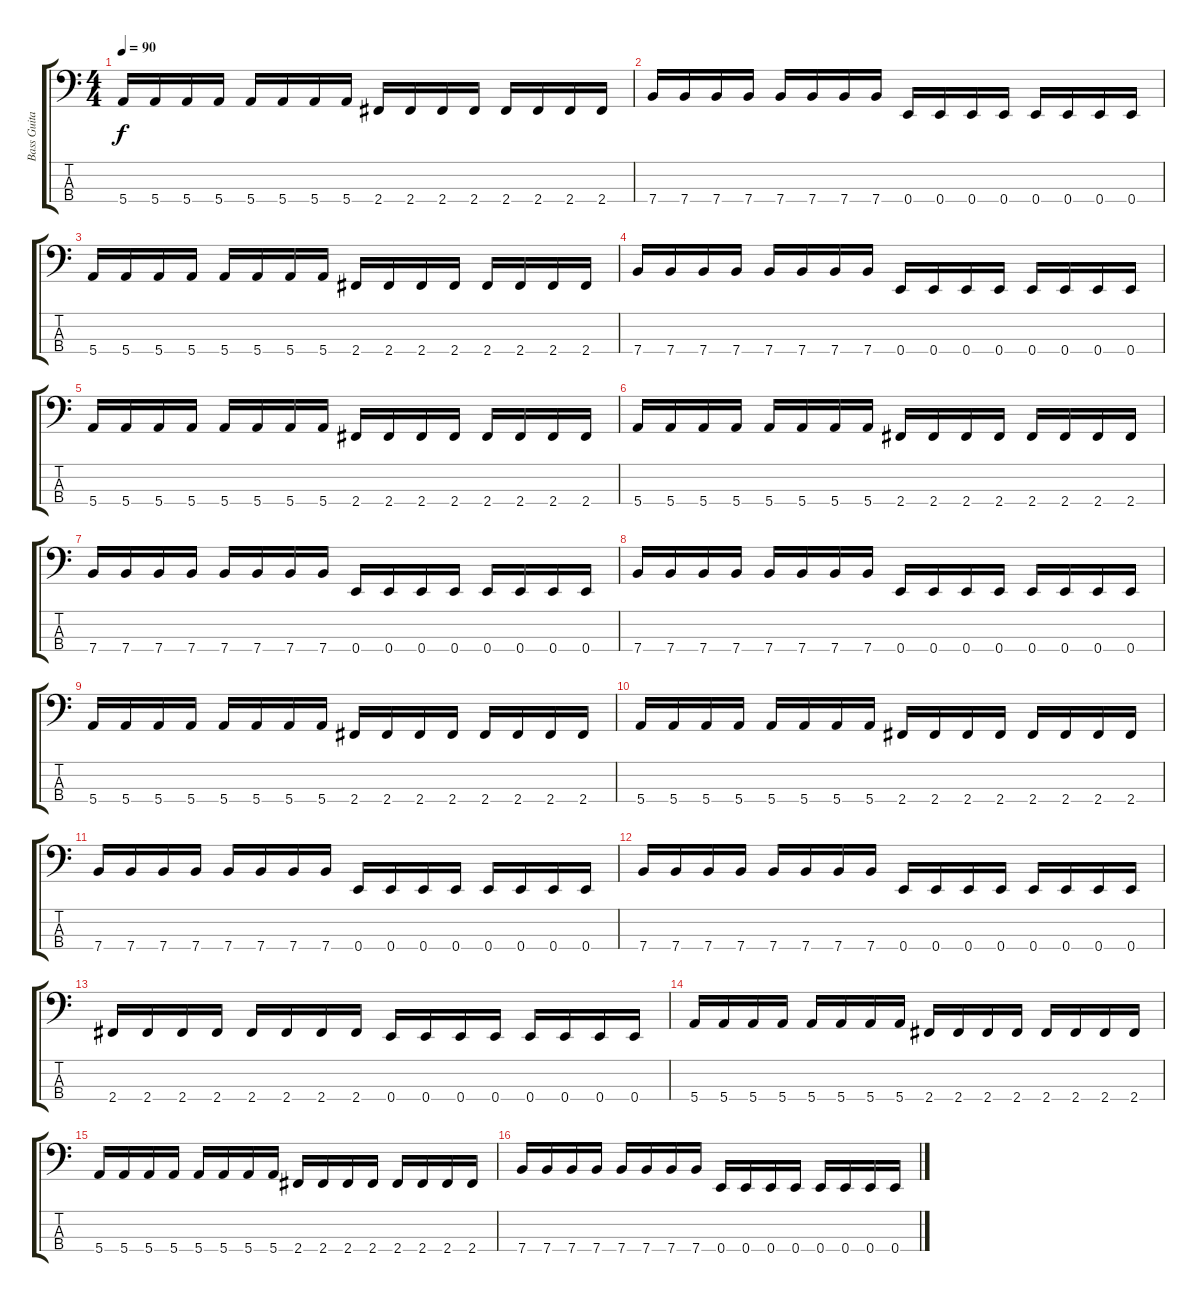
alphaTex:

\track ("Bass Guitar" "Bass Guita") {instrument electricbasspick}
\staff {score tabs}
\tuning (G2 D2 A1 E1) {hide}
\ts (4 4)
\tempo 90
\clef f4
\ks c
5.4.16{dy f instrument electricbasspick} 5.4.16 5.4.16 5.4.16 5.4.16 5.4.16 5.4.16 5.4.16 2.4.16 2.4.16 2.4.16 2.4.16 2.4.16 2.4.16 2.4.16 2.4.16 |
7.4.16 7.4.16 7.4.16 7.4.16 7.4.16 7.4.16 7.4.16 7.4.16 0.4.16 0.4.16 0.4.16 0.4.16 0.4.16 0.4.16 0.4.16 0.4.16 |
5.4.16 5.4.16 5.4.16 5.4.16 5.4.16 5.4.16 5.4.16 5.4.16 2.4.16 2.4.16 2.4.16 2.4.16 2.4.16 2.4.16 2.4.16 2.4.16 |
7.4.16 7.4.16 7.4.16 7.4.16 7.4.16 7.4.16 7.4.16 7.4.16 0.4.16 0.4.16 0.4.16 0.4.16 0.4.16 0.4.16 0.4.16 0.4.16 |
5.4.16 5.4.16 5.4.16 5.4.16 5.4.16 5.4.16 5.4.16 5.4.16 2.4.16 2.4.16 2.4.16 2.4.16 2.4.16 2.4.16 2.4.16 2.4.16 |
5.4.16 5.4.16 5.4.16 5.4.16 5.4.16 5.4.16 5.4.16 5.4.16 2.4.16 2.4.16 2.4.16 2.4.16 2.4.16 2.4.16 2.4.16 2.4.16 |
7.4.16 7.4.16 7.4.16 7.4.16 7.4.16 7.4.16 7.4.16 7.4.16 0.4.16 0.4.16 0.4.16 0.4.16 0.4.16 0.4.16 0.4.16 0.4.16 |
7.4.16 7.4.16 7.4.16 7.4.16 7.4.16 7.4.16 7.4.16 7.4.16 0.4.16 0.4.16 0.4.16 0.4.16 0.4.16 0.4.16 0.4.16 0.4.16 |
5.4.16 5.4.16 5.4.16 5.4.16 5.4.16 5.4.16 5.4.16 5.4.16 2.4.16 2.4.16 2.4.16 2.4.16 2.4.16 2.4.16 2.4.16 2.4.16 |
5.4.16 5.4.16 5.4.16 5.4.16 5.4.16 5.4.16 5.4.16 5.4.16 2.4.16 2.4.16 2.4.16 2.4.16 2.4.16 2.4.16 2.4.16 2.4.16 |
7.4.16 7.4.16 7.4.16 7.4.16 7.4.16 7.4.16 7.4.16 7.4.16 0.4.16 0.4.16 0.4.16 0.4.16 0.4.16 0.4.16 0.4.16 0.4.16 |
7.4.16 7.4.16 7.4.16 7.4.16 7.4.16 7.4.16 7.4.16 7.4.16 0.4.16 0.4.16 0.4.16 0.4.16 0.4.16 0.4.16 0.4.16 0.4.16 |
2.4.16 2.4.16 2.4.16 2.4.16 2.4.16 2.4.16 2.4.16 2.4.16 0.4.16 0.4.16 0.4.16 0.4.16 0.4.16 0.4.16 0.4.16 0.4.16 |
5.4.16 5.4.16 5.4.16 5.4.16 5.4.16 5.4.16 5.4.16 5.4.16 2.4.16 2.4.16 2.4.16 2.4.16 2.4.16 2.4.16 2.4.16 2.4.16 |
5.4.16 5.4.16 5.4.16 5.4.16 5.4.16 5.4.16 5.4.16 5.4.16 2.4.16 2.4.16 2.4.16 2.4.16 2.4.16 2.4.16 2.4.16 2.4.16 |
7.4.16 7.4.16 7.4.16 7.4.16 7.4.16 7.4.16 7.4.16 7.4.16 0.4.16 0.4.16 0.4.16 0.4.16 0.4.16 0.4.16 0.4.16 0.4.16
